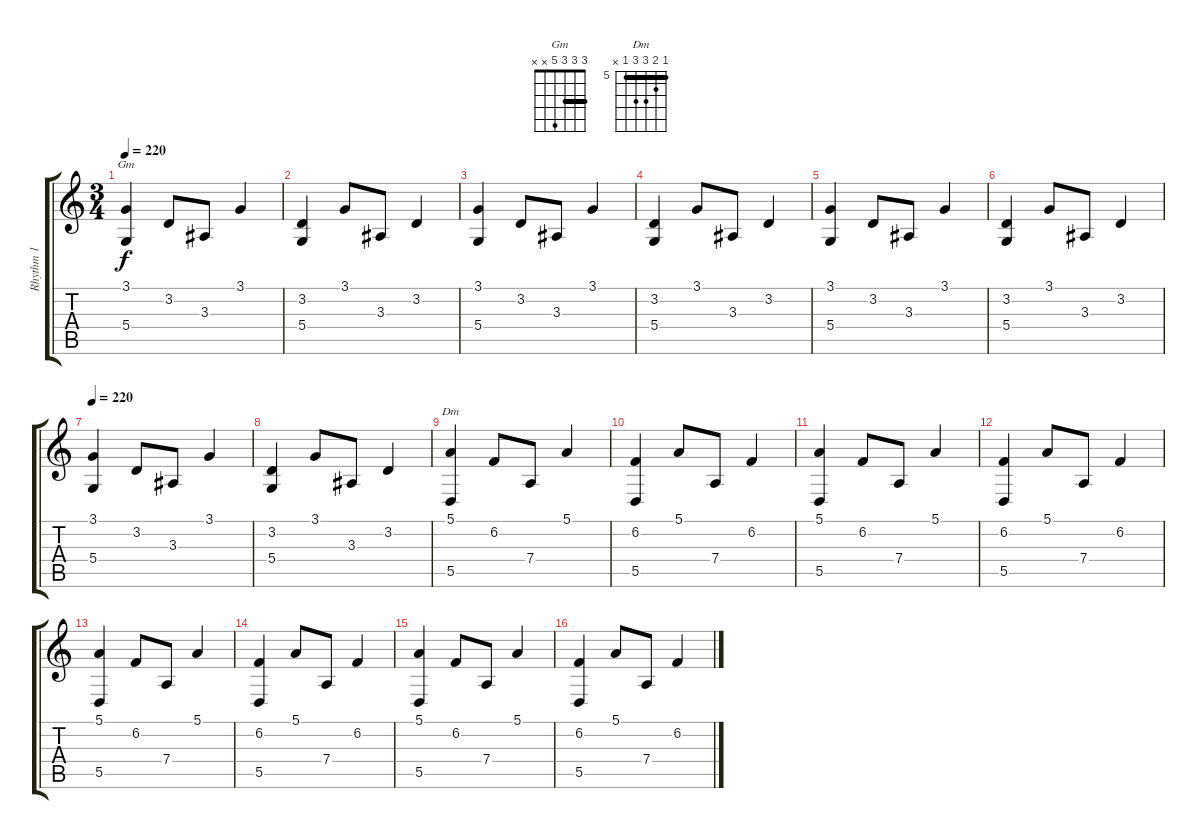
\track ("Rhythm 1" "Rhythm 1") {instrument harpsichord}
\staff {score tabs}
\tuning (E4 B3 G3 D3 A2 E2) {hide}
\chord ("Gm" 3 3 3 5 x x) {barre 3}
\chord ("Dm" 5 6 7 7 5 x) {firstfret 5 barre 5}
\ts (3 4)
\tempo 220
\clef g2
\ks c
(3.1 5.4).4{ch "Gm" dy f} 3.2.8 3.3.8 3.1.4 |
(3.2 5.4).4 3.1.8 3.3.8 3.2.4 |
(3.1 5.4).4 3.2.8 3.3.8 3.1.4 |
(3.2 5.4).4 3.1.8 3.3.8 3.2.4 |
(3.1 5.4).4 3.2.8 3.3.8 3.1.4 |
(3.2 5.4).4 3.1.8 3.3.8 3.2.4 |
\tempo 220
(3.1 5.4).4 3.2.8 3.3.8 3.1.4 |
(3.2 5.4).4 3.1.8 3.3.8 3.2.4 |
(5.1 5.5).4{ch "Dm"} 6.2.8 7.4.8 5.1.4 |
(6.2 5.5).4 5.1.8 7.4.8 6.2.4 |
(5.1 5.5).4 6.2.8 7.4.8 5.1.4 |
(6.2 5.5).4 5.1.8 7.4.8 6.2.4 |
(5.1 5.5).4 6.2.8 7.4.8 5.1.4 |
(6.2 5.5).4 5.1.8 7.4.8 6.2.4 |
(5.1 5.5).4 6.2.8 7.4.8 5.1.4 |
(6.2 5.5).4 5.1.8 7.4.8 6.2.4
